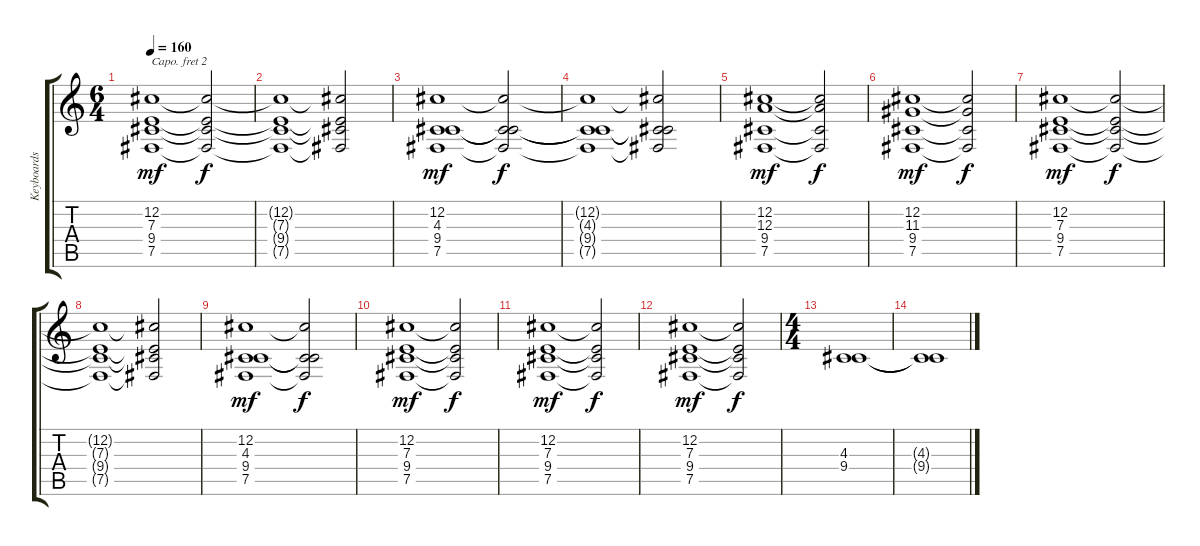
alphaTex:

\track ("Keyboards" "Keyboards") {instrument synthstrings1}
\staff {score tabs}
\capo 2
\tuning (E4 B3 G3 D3 A2 E2) {hide}
\ts (6 4)
\tempo 160
\clef g2
\ks c
(12.2 7.3 9.4 7.5).1{dy mf volume 10 instrument choiraahs} (12.2{t} 7.3{t} 9.4{t} 7.5{t}).2{dy f} |
(12.2{t} 7.3{t} 9.4{t} 7.5{t}).1 (12.2{t} 7.3{t} 9.4{t} 7.5{t}).2 |
(12.2 4.3 9.4 7.5).1{dy mf volume 10 instrument choiraahs} (12.2{t} 4.3{t} 9.4{t} 7.5{t}).2{dy f} |
(12.2{t} 4.3{t} 9.4{t} 7.5{t}).1 (12.2{t} 4.3{t} 9.4{t} 7.5{t}).2 |
(12.2 12.3 9.4 7.5).1{dy mf volume 10 instrument choiraahs} (12.2{t} 12.3{t} 9.4{t} 7.5{t}).2{dy f} |
(12.2 11.3 9.4 7.5).1{dy mf volume 10 instrument choiraahs} (12.2{t} 11.3{t} 9.4{t} 7.5{t}).2{dy f} |
(12.2 7.3 9.4 7.5).1{dy mf volume 10 instrument choiraahs} (12.2{t} 7.3{t} 9.4{t} 7.5{t}).2{dy f} |
(12.2{t} 7.3{t} 9.4{t} 7.5{t}).1 (12.2{t} 7.3{t} 9.4{t} 7.5{t}).2 |
(12.2 4.3 9.4 7.5).1{dy mf volume 10 instrument choiraahs} (12.2{t} 4.3{t} 9.4{t} 7.5{t}).2{dy f} |
(12.2 7.3 9.4 7.5).1{dy mf volume 10 instrument choiraahs} (12.2{t} 7.3{t} 9.4{t} 7.5{t}).2{dy f} |
(12.2 7.3 9.4 7.5).1{dy mf volume 10 instrument choiraahs} (12.2{t} 7.3{t} 9.4{t} 7.5{t}).2{dy f} |
(12.2 7.3 9.4 7.5).1{dy mf volume 10 instrument choiraahs} (12.2{t} 7.3{t} 9.4{t} 7.5{t}).2{dy f} |
\ts (4 4)
(4.3 9.4).1{volume 0} |
(4.3{t} 9.4{t}).1
